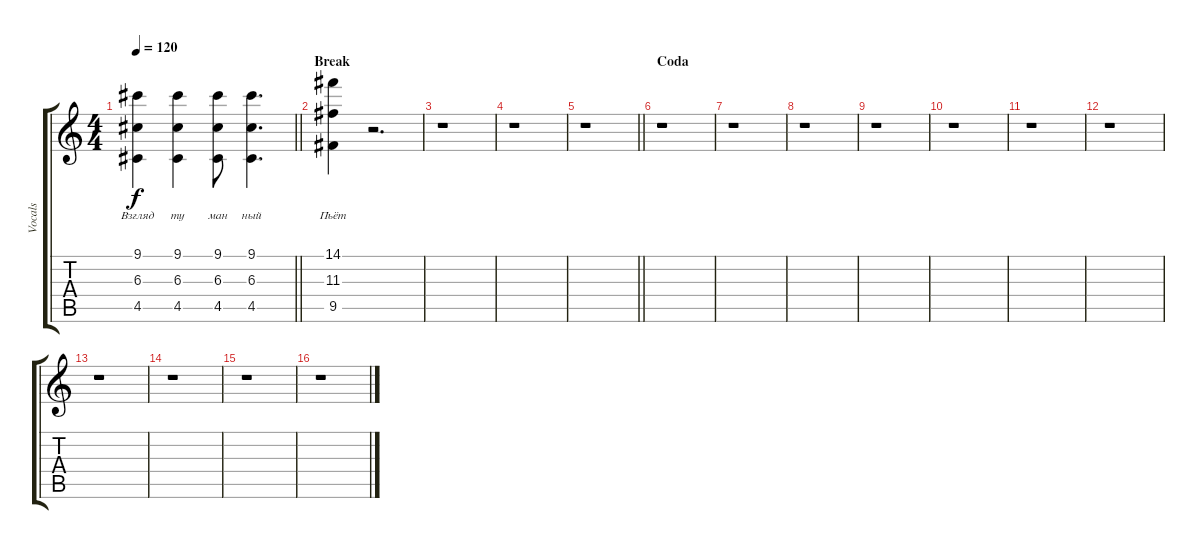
\track ("Vocals" "Vocals") {instrument acousticguitarsteel}
\staff {score tabs}
\tuning (E4 B3 G3 D3 A2 E2) {hide}
\ts (4 4)
\tempo 120
\clef g2
\barLineRight lightlight
\ks c
(9.1 6.3 4.5).4{lyrics (0 "Взгляд") lyrics (1 "") lyrics (2 "") lyrics (3 "") lyrics (4 "") dy f} (9.1 6.3 4.5).4{lyrics (0 "ту") lyrics (1 "") lyrics (2 "") lyrics (3 "") lyrics (4 "")} (9.1 6.3 4.5).8{lyrics (0 "ман") lyrics (1 "") lyrics (2 "") lyrics (3 "") lyrics (4 "")} (9.1 6.3 4.5).4{d lyrics (0 "ный") lyrics (1 "") lyrics (2 "") lyrics (3 "") lyrics (4 "")} |
\section ("" "Break")
(14.1 11.3 9.5).4{lyrics (0 "Пьёт") lyrics (1 "") lyrics (2 "") lyrics (3 "") lyrics (4 "")} r.2{d} |
r.1 |
r.1 |
\barLineRight lightlight
r.1 |
\section ("" "Coda")
r.1 |
r.1 |
r.1 |
r.1 |
r.1 |
r.1 |
r.1 |
r.1 |
r.1 |
r.1 |
r.1
